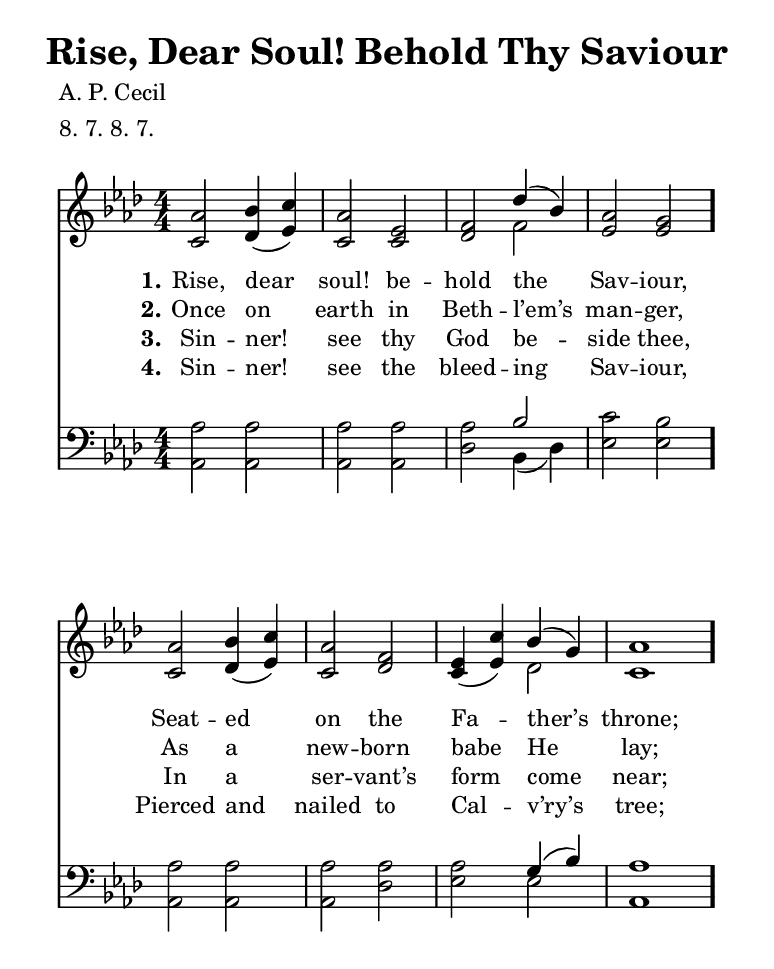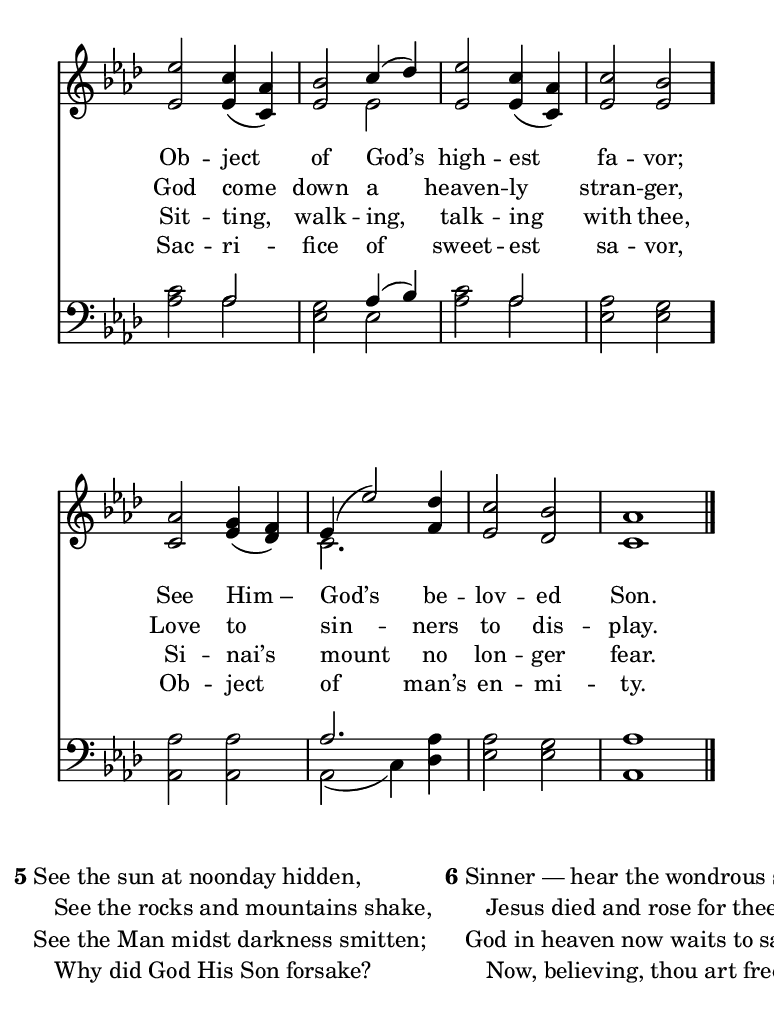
\include "common/global.ily"
\paper {
  \include "common/paper.ily"
  ragged-bottom = ##t
  system-system-spacing.padding = 11
}

\header{
  %gospel
  hymnnumber = "47"
  title = "Rise, Dear Soul! Behold Thy Saviour"
  tunename = "Suffield"
  meter = "8. 7. 8. 7."
  poet = "A. P. Cecil"
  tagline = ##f
}

% for fermata in MIDI
ta = { \tempo 4=120 }
tb = { \tempo 4=60  }

patternAA = { c2 c4( c4) | c2 c2 | c2 c4( c4) | c2 c2 }
patternAB = { c2 c4( c4) | c2 c2 | c2 c2      | c2 c2 }
patternAC = { c2 c2      | c2 c2 | c2 c2      | c2 c2 }
patternAD = { c2 c2      | c2 c2 | c2 c4( c4) | c2 c2 }

patternBA = { c2 c4( c4) | c2 c2 | c4( c4) c4( c4) | c1 }
patternBB = { c2 c4( c4) | c2 c2 | c4( c4) c2      | c1 }
patternBC = { c2 c2      | c2 c2 | c2      c4( c4) | c1 }
patternBD = { c2 c2      | c2 c2 | c2      c2      | c1 }

patternCA = { c2 c4( c4) | c2 c4( c4) | c2 c4( c4) | c2 c2 }
patternCB = { c2 c4( c4) | c2 c2      | c2 c4( c4) | c2 c2 }
patternCC = { c2 c2      | c2 c4( c4) | c2 c2      | c2 c2 }
patternCD = { c2 c2      | c2 c2      | c2 c2      | c2 c2 }

patternDA = { c2 c4( c4) | c4( c2) c4   | c2 c2 | c1 }
patternDB = { c2 c4( c4) | c2.   c4   | c2 c2 | c1 }
patternDC = { c2 c2      | c2.   c4   | c2 c2 | c1 }
patternDD = { c2 c2      | c2( c4) c4 | c2 c2 | c1 }

global = {
  \include "common/overrides.ily"
  \override Staff.TimeSignature.style = #'numbered
  \time 4/4
  \override Score.MetronomeMark.transparent = ##t % hide all fermata changes too
  \ta
  \key aes \major
  \autoBeamOff
}

notesSoprano = {
\global
\relative c'' {

  \changePitch \patternAA { aes bes c | aes ees | f des' bes | aes g }
  \changePitch \patternBA { aes bes c | aes f | ees c' bes g | aes }
  \changePitch \patternCA { ees' c aes | bes c des | ees c aes | c bes }
  \changePitch \patternDA { aes g f | ees ees' des | c bes | aes }

  \bar "|."

}
}

notesAlto = {
\global
\relative e' {

  \changePitch \patternAB { c des ees | c c | des f | ees ees }
  \changePitch \patternBB { c des ees | c des | c ees des | c }
  \changePitch \patternCB { ees ees c | ees ees | ees ees c | ees ees }
  \changePitch \patternDB { c ees des | c f | ees des | c }

}
}

notesTenor = {
\global
\relative a {

  \changePitch \patternAC { aes aes | aes aes | aes bes | c bes }
  \changePitch \patternBC { aes aes | aes aes | aes g bes | aes }
  \changePitch \patternCC { c aes | g aes bes | c aes | aes g }
  \changePitch \patternDC { aes aes | aes aes | aes g | aes }

}
}

notesBass = {
\global
\relative f, {

  \changePitch \patternAD { aes aes | aes aes | des bes des | ees ees }
  \changePitch \patternBD { aes, aes | aes des | ees ees | aes, }
  \changePitch \patternCD { aes' aes | ees ees | aes aes | ees ees }
  \changePitch \patternDD { aes, aes | aes c des | ees ees | aes, }

}
}

wordsA = \lyricmode {
\set stanza = "1."

Rise, dear soul! be -- hold the Sav -- iour, \bar "."
Seat -- ed on the Fa -- ther’s throne; \bar "." \eogbreak
Ob -- ject of God’s high -- est fa -- vor; \bar "."
See Him_– God’s be -- lov -- ed Son. \bar "." \eogbreak

}

wordsB = \lyricmode {
\set stanza = "2."

Once on earth in Beth -- l’em’s man -- ger,
As a new -- born babe He lay;
God come down a heaven -- ly stran -- ger,
Love to sin -- ners to dis -- play.

}

wordsC = \lyricmode {
\set stanza = "3."

Sin -- ner! see thy God be -- side thee,
In a ser -- vant’s form come near;
Sit -- ting, walk -- ing, talk -- ing with thee,
Si -- nai’s mount no lon -- ger fear.

}

wordsD = \lyricmode {
\set stanza = "4."

Sin -- ner! see the bleed -- ing Sav -- iour,
Pierced and nailed to Cal -- v’ry’s tree;
Sac -- ri -- fice of sweet -- est sa -- vor,
Ob -- ject of man’s en -- mi -- ty.

}

wordsE = \markuplist {

\line { See the sun at noonday hidden, }
\line { { \hspace #2 } See the rocks and mountains shake, }
\line { See the Man midst darkness smitten; }
\line { { \hspace #2 } Why did God His Son forsake? }

}

wordsF = \markuplist {

\line { Sinner — hear the wondrous story: }
\line { { \hspace #2 } Jesus died and rose for thee; }
\line { God in heaven now waits to save thee, }
\line { { \hspace #2 } Now, believing, thou art free. }

}

\score {
  \context ChoirStaff <<
    \context Staff = upper <<
      \set Staff.autoBeaming = ##f
      \set ChoirStaff.systemStartDelimiter = #'SystemStartBar
      \set ChoirStaff.printPartCombineTexts = ##f
      \partcombine #'(2 . 9) \notesSoprano \notesAlto
      \context NullVoice = sopranos { \voiceOne << \notesSoprano >> }
      \context Lyrics = one   \lyricsto sopranos \wordsA
      \context Lyrics = two   \lyricsto sopranos \wordsB
      \context Lyrics = three \lyricsto sopranos \wordsC
      \context Lyrics = four  \lyricsto sopranos \wordsD
    >>
    \context Staff = men <<
      \set Staff.autoBeaming = ##f
      \clef bass
      \set ChoirStaff.printPartCombineTexts = ##f
      \partcombine #'(2 . 9) \notesTenor \notesBass
    >>
  >>
  \layout {
    \include "common/layout.ily"
  }
  \midi{
    \include "common/midi.ily"
  }
}

\markup { \fill-line {
  \hspace #0.1
  \line{ \bold 5 \column { \wordsE } }
  \hspace #0.1
  \line{ \bold 6 \column { \wordsF } }
  \hspace #0.1
} }

\version "2.19.49"  % necessary for upgrading to future LilyPond versions.

% vi:set et ts=2 sw=2 ai nocindent syntax=lilypond:
